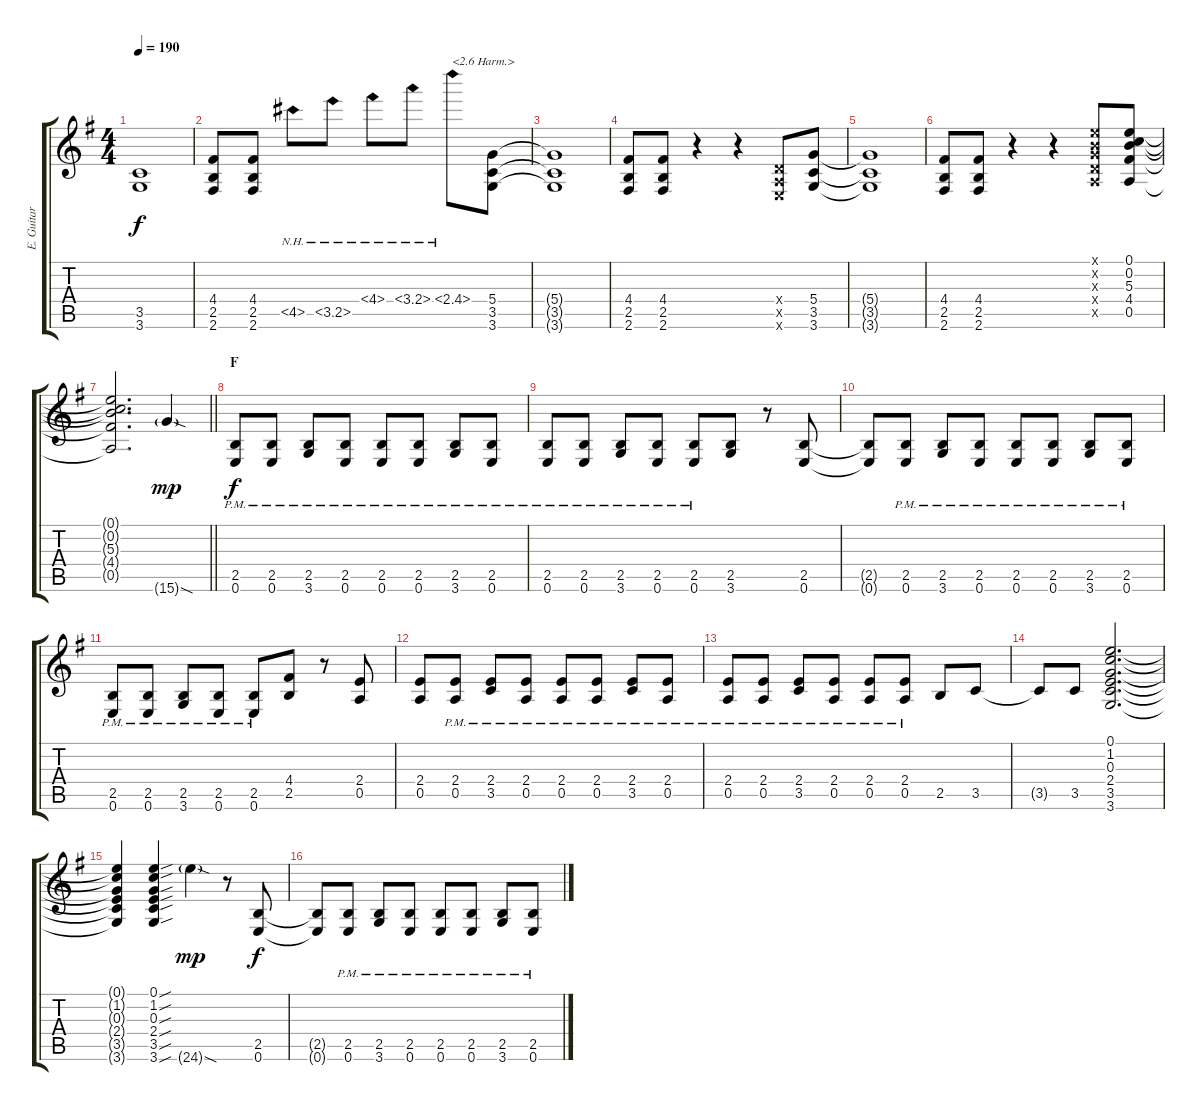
\track ("E. Guitar II" "E. Guitar ") {instrument overdrivenguitar}
\staff {score tabs}
\tuning (E4 B3 G3 D3 A2 E2) {hide}
\ts (4 4)
\tempo 190
\clef g2
\ks g
(3.5{t} 3.6{t}).1{dy f} |
(4.4 2.5 2.6).8 (4.4 2.5 2.6).8 4.5{nh}.8 3.5{nh}.8 4.4{nh}.8 3.4{nh}.8 2.4{nh}.8{txt "<2.6 Harm.>"} (5.4 3.5 3.6).8 |
(5.4{t} 3.5{t} 3.6{t}).1 |
(4.4 2.5 2.6).8 (4.4 2.5 2.6).8 r.4 r.4 (0.4{x} 0.5{x} 0.6{x}).8 (5.4 3.5 3.6).8 |
(5.4{t} 3.5{t} 3.6{t}).1 |
(4.4 2.5 2.6).8 (4.4 2.5 2.6).8 r.4 r.4 (0.1{x} 0.2{x} 0.3{x} 0.4{x} 0.5{x}).8 (0.1 0.2 5.3 4.4 0.5).8 |
\barLineRight lightlight
(0.1{t} 0.2{t} 5.3{t} 4.4{t} 0.5{t}).2{d} 15.6{sod g}.4{dy mp} |
\section ("" "F")
(2.5{pm} 0.6{pm}).8{dy f} (2.5{pm} 0.6{pm}).8 (2.5{pm} 3.6{pm}).8 (2.5{pm} 0.6{pm}).8 (2.5{pm} 0.6{pm}).8 (2.5{pm} 0.6{pm}).8 (2.5{pm} 3.6{pm}).8 (2.5{pm} 0.6{pm}).8 |
(2.5{pm} 0.6{pm}).8 (2.5{pm} 0.6{pm}).8 (2.5{pm} 3.6{pm}).8 (2.5{pm} 0.6{pm}).8 (2.5{pm} 0.6{pm}).8 (2.5 3.6).8 r.8 (2.5 0.6).8 |
(2.5{t} 0.6{t}).8 (2.5{pm} 0.6{pm}).8 (2.5{pm} 3.6{pm}).8 (2.5{pm} 0.6{pm}).8 (2.5{pm} 0.6{pm}).8 (2.5{pm} 0.6{pm}).8 (2.5{pm} 3.6{pm}).8 (2.5{pm} 0.6{pm}).8 |
(2.5{pm} 0.6{pm}).8 (2.5{pm} 0.6{pm}).8 (2.5{pm} 3.6{pm}).8 (2.5{pm} 0.6{pm}).8 (2.5{pm} 0.6{pm}).8 (4.4 2.5).8 r.8 (2.4 0.5).8 |
(2.4 0.5).8 (2.4{pm} 0.5{pm}).8 (2.4{pm} 3.5{pm}).8 (2.4{pm} 0.5{pm}).8 (2.4{pm} 0.5{pm}).8 (2.4{pm} 0.5{pm}).8 (2.4{pm} 3.5{pm}).8 (2.4{pm} 0.5{pm}).8 |
(2.4{pm} 0.5{pm}).8 (2.4{pm} 0.5{pm}).8 (2.4{pm} 3.5{pm}).8 (2.4{pm} 0.5{pm}).8 (2.4{pm} 0.5{pm}).8 (2.4{pm} 0.5{pm}).8 2.5.8 3.5.8 |
3.5{t}.8 3.5.8 (0.1 1.2 0.3 2.4 3.5 3.6).2{d} |
(0.1{t} 1.2{t} 0.3{t} 2.4{t} 3.5{t} 3.6{t}).4 (0.1{sou} 1.2{sou} 0.3{sou} 2.4{sou} 3.5{sou} 3.6{sou}).4 24.6{sod g}.4{dy mp} r.8 (2.5 0.6).8{dy f} |
(2.5{t} 0.6{t}).8 (2.5{pm} 0.6{pm}).8 (2.5{pm} 3.6{pm}).8 (2.5{pm} 0.6{pm}).8 (2.5{pm} 0.6{pm}).8 (2.5{pm} 0.6{pm}).8 (2.5{pm} 3.6{pm}).8 (2.5{pm} 0.6{pm}).8
